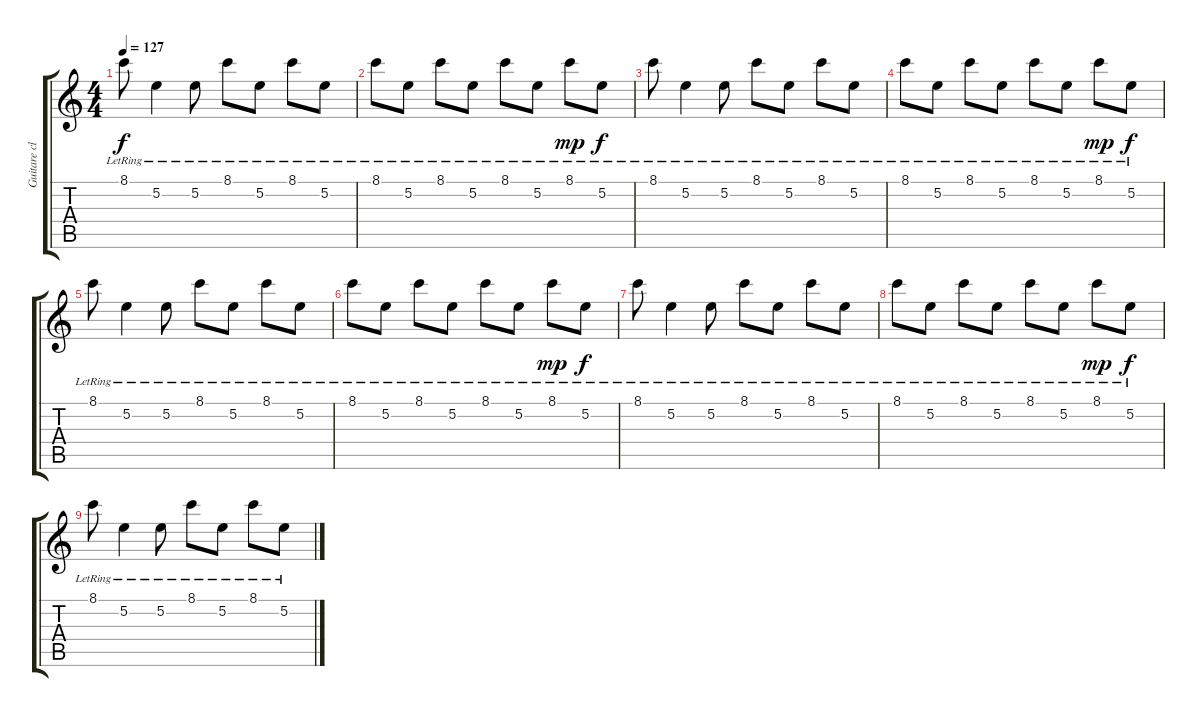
\track ("Guitare clean" "Guitare cl") {instrument electricguitarjazz}
\staff {score tabs}
\tuning (E4 B3 G3 D3 A2 E2) {hide}
\ts (4 4)
\tempo 127
\clef g2
\ks c
8.1{lr}.8{dy f} 5.2{lr}.4 5.2{lr}.8 8.1{lr}.8 5.2{lr}.8 8.1{lr}.8 5.2{lr}.8 |
8.1{lr}.8 5.2{lr}.8 8.1{lr}.8 5.2{lr}.8 8.1{lr}.8 5.2{lr}.8 8.1{lr}.8{dy mp} 5.2{lr}.8{dy f} |
8.1{lr}.8 5.2{lr}.4 5.2{lr}.8 8.1{lr}.8 5.2{lr}.8 8.1{lr}.8 5.2{lr}.8 |
8.1{lr}.8 5.2{lr}.8 8.1{lr}.8 5.2{lr}.8 8.1{lr}.8 5.2{lr}.8 8.1{lr}.8{dy mp} 5.2{lr}.8{dy f} |
8.1{lr}.8 5.2{lr}.4 5.2{lr}.8 8.1{lr}.8 5.2{lr}.8 8.1{lr}.8 5.2{lr}.8 |
8.1{lr}.8 5.2{lr}.8 8.1{lr}.8 5.2{lr}.8 8.1{lr}.8 5.2{lr}.8 8.1{lr}.8{dy mp} 5.2{lr}.8{dy f} |
8.1{lr}.8 5.2{lr}.4 5.2{lr}.8 8.1{lr}.8 5.2{lr}.8 8.1{lr}.8 5.2{lr}.8 |
8.1{lr}.8 5.2{lr}.8 8.1{lr}.8 5.2{lr}.8 8.1{lr}.8 5.2{lr}.8 8.1{lr}.8{dy mp} 5.2{lr}.8{dy f} |
8.1{lr}.8 5.2{lr}.4 5.2{lr}.8 8.1{lr}.8 5.2{lr}.8 8.1{lr}.8 5.2{lr}.8
